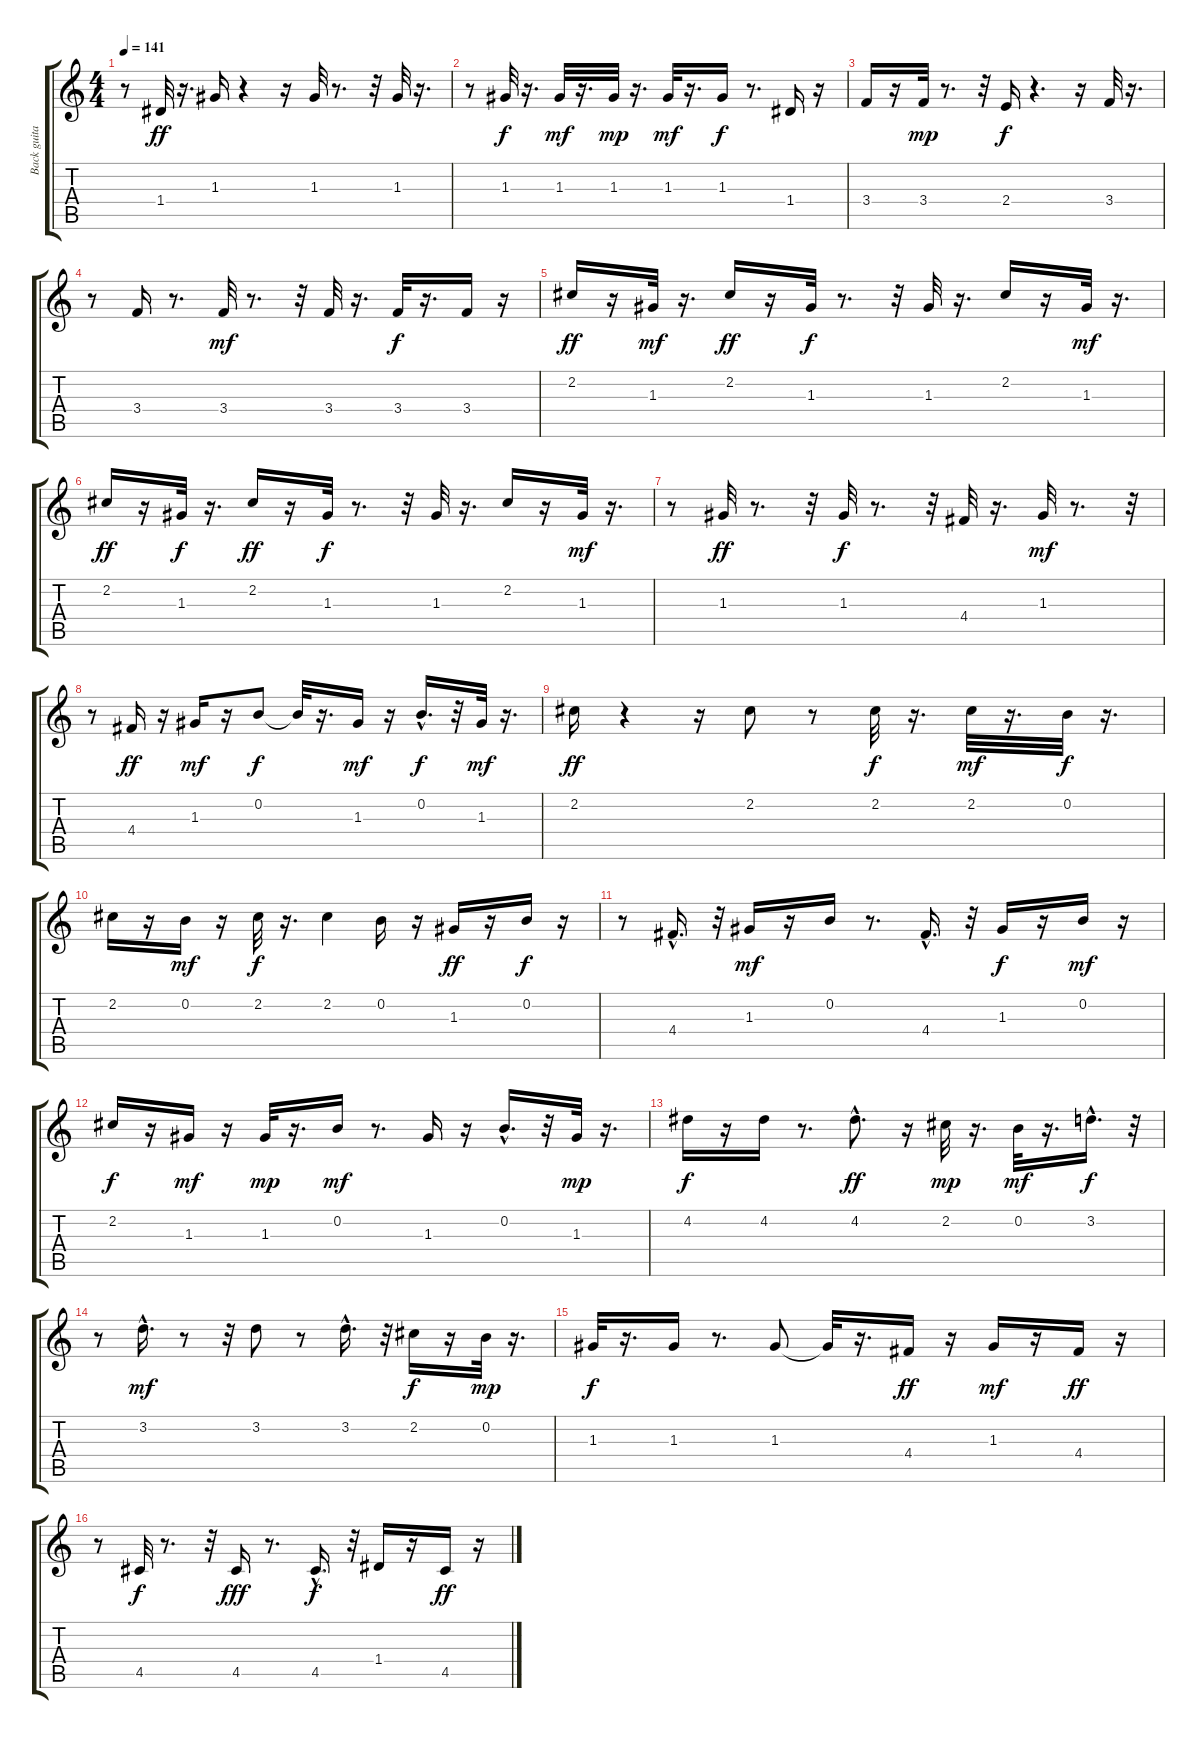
\track ("Back guitar" "Back guita") {instrument electricguitarmuted}
\staff {score tabs}
\tuning (E4 B3 G3 D3 A2 E2) {hide}
\ts (4 4)
\tempo 141
\clef g2
\ks c
r.8{dy mf} 1.4.32{dy ff} r.16{d} 1.3.16 r.4 r.16 1.3.32 r.8{d} r.32 1.3.32 r.16{d} |
r.8 1.3.32{dy f} r.16{d} 1.3.32{dy mf} r.16{d} 1.3.32{dy mp} r.16{d} 1.3.32{dy mf} r.16{d} 1.3.16{dy f} r.8{d} 1.4.16 r.16 |
3.4.16 r.16 3.4.32{dy mp} r.8{d} r.32 2.4.16{dy f} r.4{d} r.16 3.4.32 r.16{d} |
r.8 3.4.16 r.8{d} 3.4.32{dy mf} r.8{d} r.32 3.4.32 r.16{d} 3.4.32{dy f} r.16{d} 3.4.16 r.16 |
2.2.16{dy ff} r.16 1.3.32{dy mf} r.16{d} 2.2.16{dy ff} r.16 1.3.32{dy f} r.8{d} r.32 1.3.32 r.16{d} 2.2.16 r.16 1.3.32{dy mf} r.16{d} |
2.2.16{dy ff} r.16 1.3.32{dy f} r.16{d} 2.2.16{dy ff} r.16 1.3.32{dy f} r.8{d} r.32 1.3.32 r.16{d} 2.2.16 r.16 1.3.32{dy mf} r.16{d} |
r.8 1.3.32{dy ff} r.8{d} r.32 1.3.32{dy f} r.8{d} r.32 4.4.32 r.16{d} 1.3.32{dy mf} r.8{d} r.32 |
r.8 4.4.16{dy ff} r.16 1.3.16{dy mf} r.16 0.2.8{dy f} 0.2{t}.32 r.16{d} 1.3.16{dy mf} r.16 0.2{hac}.16{d dy f} r.32 1.3.32{dy mf} r.16{d} |
2.2.16{dy ff} r.4 r.16 2.2.8 r.8 2.2.32{dy f} r.16{d} 2.2.32{dy mf} r.16{d} 0.2.32{dy f} r.16{d} |
2.2.16 r.16 0.2.16{dy mf} r.16 2.2.32{dy f} r.16{d} 2.2.4 0.2.16 r.16 1.3.16{dy ff} r.16 0.2.16{dy f} r.16 |
r.8 4.4{hac}.16{d} r.32 1.3.16{dy mf} r.16 0.2.16 r.8{d} 4.4{hac}.16{d} r.32 1.3.16{dy f} r.16 0.2.16{dy mf} r.16 |
2.2.16{dy f} r.16 1.3.16{dy mf} r.16 1.3.32{dy mp} r.16{d} 0.2.16{dy mf} r.8{d} 1.3.16 r.16 0.2{hac}.16{d} r.32 1.3.32{dy mp} r.16{d} |
4.2.16{dy f} r.16 4.2.16 r.8{d} 4.2{hac}.8{d dy ff} r.16 2.2.32{dy mp} r.16{d} 0.2.32{dy mf} r.16{d} 3.2{hac}.16{d dy f} r.32 |
r.8 3.2{hac}.16{d dy mf} r.8 r.32 3.2.8 r.8 3.2{hac}.16{d} r.32 2.2.16{dy f} r.16 0.2.32{dy mp} r.16{d} |
1.3.32{dy f} r.16{d} 1.3.16 r.8{d} 1.3.8 1.3{t}.32 r.16{d} 4.4.16{dy ff} r.16 1.3.16{dy mf} r.16 4.4.16{dy ff} r.16 |
r.8 4.5.32{dy f} r.8{d} r.32 4.5.16{dy fff} r.8{d} 4.5{hac}.16{d dy f} r.32 1.4.16 r.16 4.5.16{dy ff} r.16
